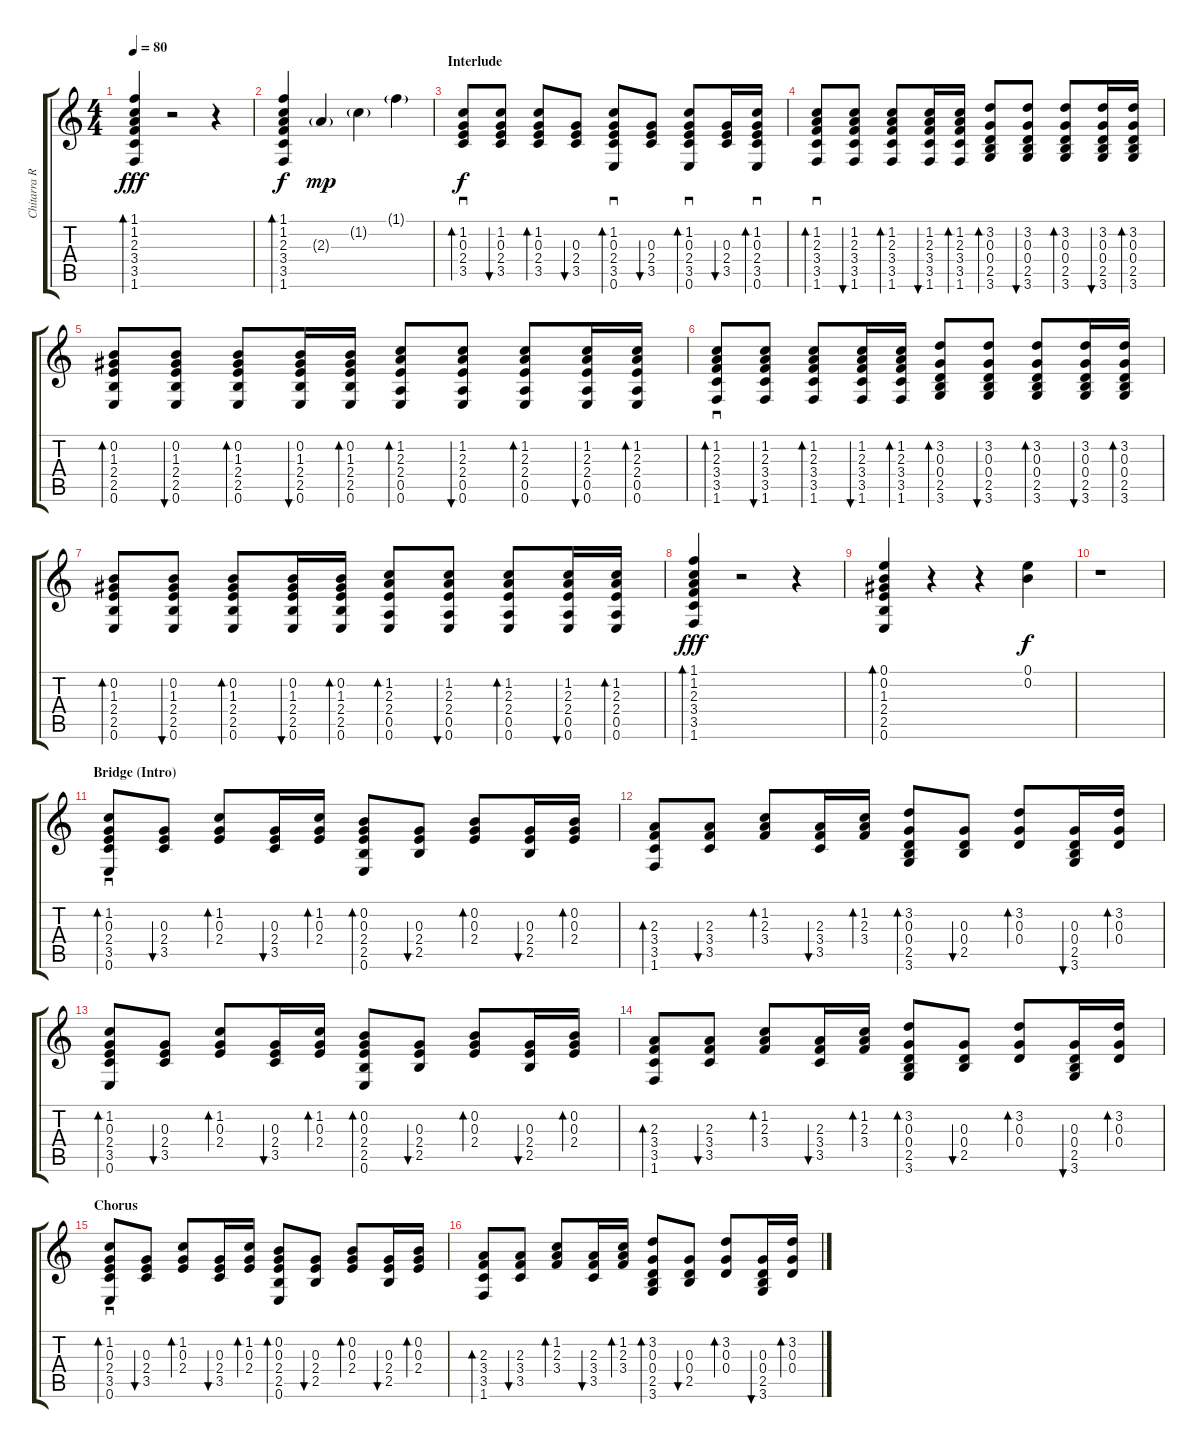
\track ("Chitarra Ritmica" "Chitarra R") {instrument acousticguitarsteel}
\staff {score tabs}
\tuning (E4 B3 G3 D3 A2 E2) {hide}
\ts (4 4)
\tempo 80
\clef g2
\ks c
(1.1 1.2 2.3 3.4 3.5 1.6).4{bd 60 dy fff} r.2 r.4 |
(1.1 1.2 2.3 3.4 3.5 1.6).4{bd 60 dy f} 2.3{g}.4{dy mp} 1.2{g}.4 1.1{g}.4 |
\section ("" "Interlude")
(1.2 0.3 2.4 3.5).8{sd bd 60 dy f volume 11} (1.2 0.3 2.4 3.5).8{bu 60} (1.2 0.3 2.4 3.5).8{bd 60} (0.3 2.4 3.5).8{bu 60} (1.2 0.3 2.4 3.5 0.6).8{sd bd 60} (0.3 2.4 3.5).8{bu 60} (1.2 0.3 2.4 3.5 0.6).8{sd bd 60} (0.3 2.4 3.5).16{bu 60} (1.2 0.3 2.4 3.5 0.6).16{sd bd 60} |
(1.2 2.3 3.4 3.5 1.6).8{sd bd 60 volume 12} (1.2 2.3 3.4 3.5 1.6).8{bu 60} (1.2 2.3 3.4 3.5 1.6).8{bd 60} (1.2 2.3 3.4 3.5 1.6).16{bu 60} (1.2 2.3 3.4 3.5 1.6).16{bd 60} (3.2 0.3 0.4 2.5 3.6).8{bd 60} (3.2 0.3 0.4 2.5 3.6).8{bu 60} (3.2 0.3 0.4 2.5 3.6).8{bd 60} (3.2 0.3 0.4 2.5 3.6).16{bu 60} (3.2 0.3 0.4 2.5 3.6).16{bd 60} |
(0.2 1.3 2.4 2.5 0.6).8{bd 60} (0.2 1.3 2.4 2.5 0.6).8{bu 60} (0.2 1.3 2.4 2.5 0.6).8{bd 60} (0.2 1.3 2.4 2.5 0.6).16{bu 60} (0.2 1.3 2.4 2.5 0.6).16{bd 60} (1.2 2.3 2.4 0.5 0.6).8{bd 60} (1.2 2.3 2.4 0.5 0.6).8{bu 60} (1.2 2.3 2.4 0.5 0.6).8{bd 60} (1.2 2.3 2.4 0.5 0.6).16{bu 60} (1.2 2.3 2.4 0.5 0.6).16{bd 60} |
(1.2 2.3 3.4 3.5 1.6).8{sd bd 60} (1.2 2.3 3.4 3.5 1.6).8{bu 60} (1.2 2.3 3.4 3.5 1.6).8{bd 60} (1.2 2.3 3.4 3.5 1.6).16{bu 60} (1.2 2.3 3.4 3.5 1.6).16{bd 60} (3.2 0.3 0.4 2.5 3.6).8{bd 60} (3.2 0.3 0.4 2.5 3.6).8{bu 60} (3.2 0.3 0.4 2.5 3.6).8{bd 60} (3.2 0.3 0.4 2.5 3.6).16{bu 60} (3.2 0.3 0.4 2.5 3.6).16{bd 60} |
(0.2 1.3 2.4 2.5 0.6).8{bd 60} (0.2 1.3 2.4 2.5 0.6).8{bu 60} (0.2 1.3 2.4 2.5 0.6).8{bd 60} (0.2 1.3 2.4 2.5 0.6).16{bu 60} (0.2 1.3 2.4 2.5 0.6).16{bd 60} (1.2 2.3 2.4 0.5 0.6).8{bd 60} (1.2 2.3 2.4 0.5 0.6).8{bu 60} (1.2 2.3 2.4 0.5 0.6).8{bd 60} (1.2 2.3 2.4 0.5 0.6).16{bu 60} (1.2 2.3 2.4 0.5 0.6).16{bd 60} |
(1.1 1.2 2.3 3.4 3.5 1.6).4{bd 60 dy fff} r.2 r.4 |
(0.1 0.2 1.3 2.4 2.5 0.6).4{bd 60} r.4 r.4 (0.1 0.2).4{dy f} |
r.1 |
\section ("" "Bridge (Intro)")
(1.2 0.3 2.4 3.5 0.6).8{sd bd 60} (0.3 2.4 3.5).8{bu 60} (1.2 0.3 2.4).8{bd 60} (0.3 2.4 3.5).16{bu 60} (1.2 0.3 2.4).16{bd 60} (0.2 0.3 2.4 2.5 0.6).8{bd 60} (0.3 2.4 2.5).8{bu 60} (0.2 0.3 2.4).8{bd 60} (0.3 2.4 2.5).16{bu 60} (0.2 0.3 2.4).16{bd 60} |
(2.3 3.4 3.5 1.6).8{bd 60} (2.3 3.4 3.5).8{bu 60} (1.2 2.3 3.4).8{bd 60} (2.3 3.4 3.5).16{bu 60} (1.2 2.3 3.4).16{bd 60} (3.2 0.3 0.4 2.5 3.6).8{bd 60} (0.3 0.4 2.5).8{bu 60} (3.2 0.3 0.4).8{bd 60} (0.3 0.4 2.5 3.6).16{bu 60} (3.2 0.3 0.4).16{bd 60} |
(1.2 0.3 2.4 3.5 0.6).8{bd 60} (0.3 2.4 3.5).8{bu 60} (1.2 0.3 2.4).8{bd 60} (0.3 2.4 3.5).16{bu 60} (1.2 0.3 2.4).16{bd 60} (0.2 0.3 2.4 2.5 0.6).8{bd 60} (0.3 2.4 2.5).8{bu 60} (0.2 0.3 2.4).8{bd 60} (0.3 2.4 2.5).16{bu 60} (0.2 0.3 2.4).16{bd 60} |
(2.3 3.4 3.5 1.6).8{bd 60} (2.3 3.4 3.5).8{bu 60} (1.2 2.3 3.4).8{bd 60} (2.3 3.4 3.5).16{bu 60} (1.2 2.3 3.4).16{bd 60} (3.2 0.3 0.4 2.5 3.6).8{bd 60} (0.3 0.4 2.5).8{bu 60} (3.2 0.3 0.4).8{bd 60} (0.3 0.4 2.5 3.6).16{bu 60} (3.2 0.3 0.4).16{bd 60} |
\section ("" "Chorus")
(1.2 0.3 2.4 3.5 0.6).8{sd bd 60} (0.3 2.4 3.5).8{bu 60} (1.2 0.3 2.4).8{bd 60} (0.3 2.4 3.5).16{bu 60} (1.2 0.3 2.4).16{bd 60} (0.2 0.3 2.4 2.5 0.6).8{bd 60} (0.3 2.4 2.5).8{bu 60} (0.2 0.3 2.4).8{bd 60} (0.3 2.4 2.5).16{bu 60} (0.2 0.3 2.4).16{bd 60} |
(2.3 3.4 3.5 1.6).8{bd 60} (2.3 3.4 3.5).8{bu 60} (1.2 2.3 3.4).8{bd 60} (2.3 3.4 3.5).16{bu 60} (1.2 2.3 3.4).16{bd 60} (3.2 0.3 0.4 2.5 3.6).8{bd 60} (0.3 0.4 2.5).8{bu 60} (3.2 0.3 0.4).8{bd 60} (0.3 0.4 2.5 3.6).16{bu 60} (3.2 0.3 0.4).16{bd 60}
